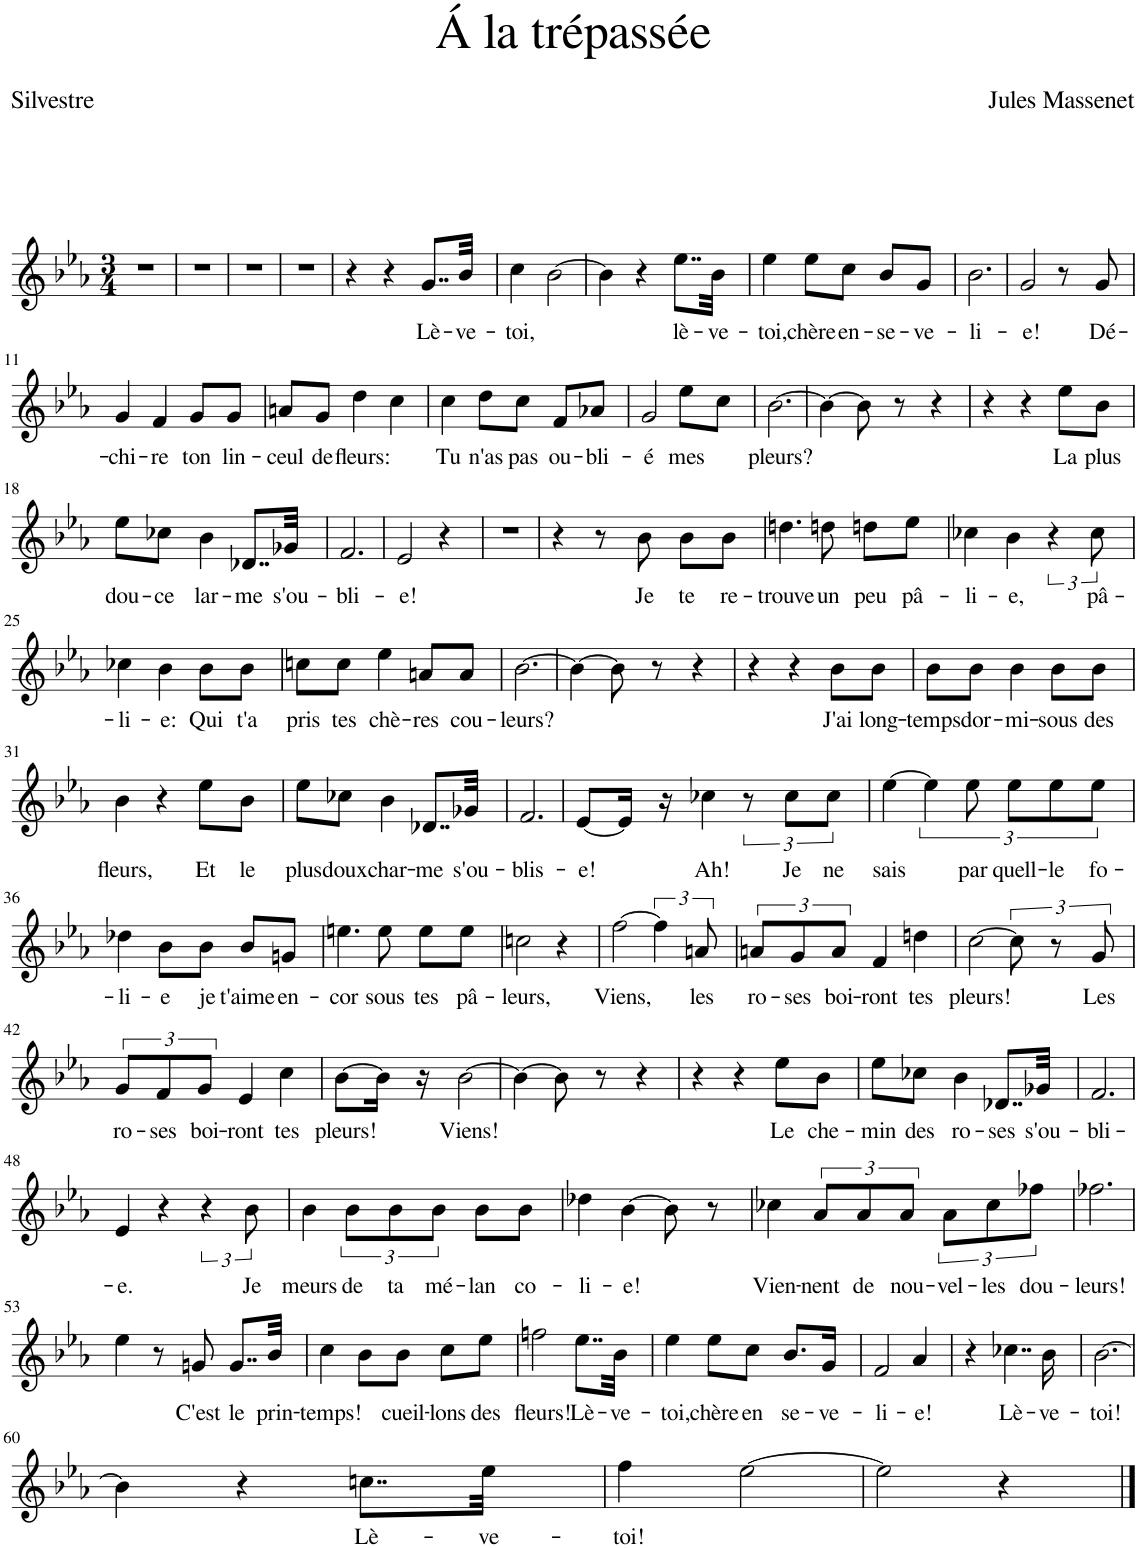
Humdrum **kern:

**kern	**text
*part1	*part1
*staff1	*staff1
*I"Piano	*
*I'Pno	*
*clefG2	*
*k[b-e-a-]	*
*M3/4	*
=1	=1
2.r	.
=2	=2
2.r	.
=3	=3
2.r	.
=4	=4
2.r	.
=5	=5
4r	.
4r	.
!	!LO:LY:b
8..g/L	Lè-
!	!LO:LY:b
32b-/Jkk	-ve-
=6	=6
!	!LO:LY:b
4cc\	-toi,
[2b-\	.
=7	=7
4b-\]	.
4r	.
!	!LO:LY:b
8..ee-\L	lè-
!	!LO:LY:b
32b-\Jkk	-ve-
=8	=8
!	!LO:LY:b
4ee-\	-toi,
!	!LO:LY:b
8ee-\L	chère
!	!LO:LY:b
8cc\J	en-
!	!LO:LY:b
8b-/L	-se-
!	!LO:LY:b
8g/J	-ve-
=9	=9
!	!LO:LY:b
2.b-\	-li-
=10	=10
!	!LO:LY:b
2g/	-e!
8r	.
!	!LO:LY:b
8g/	Dé-
!!LO:LB:g=z
=11	=11
!	!LO:LY:b
4g/	-chi-
!	!LO:LY:b
4f/	-re
!	!LO:LY:b
8g/L	ton
!	!LO:LY:b
8g/J	lin-
=12	=12
!	!LO:LY:b
8an/L	-ceul
!	!LO:LY:b
8g/J	de
!	!LO:LY:b
4dd\	fleurs:
4cc\	.
=13	=13
!	!LO:LY:b
4cc\	Tu
!	!LO:LY:b
8dd\L	n'as
!	!LO:LY:b
8cc\J	pas
!	!LO:LY:b
8f/L	ou-
!	!LO:LY:b
8a-X/J	-bli-
=14	=14
!	!LO:LY:b
2g/	-é
!	!LO:LY:b
8ee-\L	mes
8cc\J	.
=15	=15
!	!LO:LY:b
[2.b-\	pleurs?
=16	=16
4b-\_	.
8b-\]	.
8r	.
4r	.
=17	=17
4r	.
4r	.
!	!LO:LY:b
8ee-\L	La
!	!LO:LY:b
8b-\J	plus
!!LO:LB:g=z
=18	=18
!	!LO:LY:b
8ee-\L	dou-
!	!LO:LY:b
8cc-X\J	-ce
!	!LO:LY:b
4b-\	lar-
!	!LO:LY:b
8..d-X/L	-me
!	!LO:LY:b
32g-X/Jkk	s'ou-
=19	=19
!	!LO:LY:b
2.f/	-bli-
=20	=20
!	!LO:LY:b
2e-/	-e!
4r	.
=21	=21
2.r	.
=22	=22
4r	.
8r	.
!	!LO:LY:b
8b-\	Je
!	!LO:LY:b
8b-\L	te
!	!LO:LY:b
8b-\J	re-
=23	=23
!	!LO:LY:b
4.ddn\	-trouve
!	!LO:LY:b
8ddn\	un
!	!LO:LY:b
8ddn\L	peu
!	!LO:LY:b
8ee-\J	pâ-
=24	=24
!	!LO:LY:b
4cc-X\	-li-
!	!LO:LY:b
4b-\	-e,
6r	.
!	!LO:LY:b
12cc-\	pâ-
!!LO:LB:g=z
=25	=25
!	!LO:LY:b
4cc-X\	-li-
!	!LO:LY:b
4b-\	-e:
!	!LO:LY:b
8b-\L	Qui
!	!LO:LY:b
8b-\J	t'a
=26	=26
!	!LO:LY:b
8ccn\L	pris
!	!LO:LY:b
8cc\J	tes
!	!LO:LY:b
4ee-\	chè-
!	!LO:LY:b
8an/L	-res
!	!LO:LY:b
8a/J	cou-
=27	=27
!	!LO:LY:b
[2.b-\	leurs?
=28	=28
4b-\_	.
8b-\]	.
8r	.
4r	.
=29	=29
4r	.
4r	.
!	!LO:LY:b
8b-\L	J'ai
!	!LO:LY:b
8b-\J	long-
=30	=30
!	!LO:LY:b
8b-\L	-temps
!	!LO:LY:b
8b-\J	dor-
!	!LO:LY:b
4b-\	-mi-
!	!LO:LY:b
8b-\L	sous
!	!LO:LY:b
8b-\J	des
!!LO:LB:g=z
=31	=31
!	!LO:LY:b
4b-\	fleurs,
4r	.
!	!LO:LY:b
8ee-\L	Et
!	!LO:LY:b
8b-\J	le
=32	=32
!	!LO:LY:b
8ee-\L	plus
!	!LO:LY:b
8cc-X\J	doux
!	!LO:LY:b
4b-\	char-
!	!LO:LY:b
8..d-X/L	-me
!	!LO:LY:b
32g-X/Jkk	s'ou-
=33	=33
!	!LO:LY:b
2.f/	-blis-
=34	=34
!	!LO:LY:b
[8e-/L	-e!
16e-/Jk]	.
16r	.
!	!LO:LY:b
4cc-X\	Ah!
12r	.
!	!LO:LY:b
12cc-\L	Je
!	!LO:LY:b
12cc-\J	ne
=35	=35
!	!LO:LY:b
[4ee-\	sais
6ee-\]	.
!	!LO:LY:b
12ee-\	par
!	!LO:LY:b
12ee-\L	quell-
!	!LO:LY:b
12ee-\	-le
!	!LO:LY:b
12ee-\J	fo-
!!LO:LB:g=z
=36	=36
!	!LO:LY:b
4dd-X\	-li-
!	!LO:LY:b
8b-\L	-e
!	!LO:LY:b
8b-\J	je
!	!LO:LY:b
8b-/L	t'aime
!	!LO:LY:b
8gn/J	en-
=37	=37
!	!LO:LY:b
4.een\	-cor
!	!LO:LY:b
8ee\	sous
!	!LO:LY:b
8ee\L	tes
!	!LO:LY:b
8ee\J	pâ-
=38	=38
!	!LO:LY:b
2ccn\	-leurs,
4r	.
=39	=39
!	!LO:LY:b
[2ff\	Viens,
6ff\]	.
!	!LO:LY:b
12an/	les
=40	=40
!	!LO:LY:b
12an/L	ro-
!	!LO:LY:b
12g/	-ses
!	!LO:LY:b
12a/J	boi-
!	!LO:LY:b
4f/	-ront
!	!LO:LY:b
4ddn\	tes
=41	=41
!	!LO:LY:b
[2cc\	pleurs!
12cc\]	.
12r	.
!	!LO:LY:b
12g/	Les
!!LO:LB:g=z
=42	=42
!	!LO:LY:b
12g/L	ro-
!	!LO:LY:b
12f/	-ses
!	!LO:LY:b
12g/J	boi-
!	!LO:LY:b
4e-/	-ront
!	!LO:LY:b
4cc\	tes
=43	=43
!	!LO:LY:b
[8b-\L	pleurs!
16b-\Jk]	.
16r	.
!	!LO:LY:b
[2b-\	Viens!
=44	=44
4b-\_	.
8b-\]	.
8r	.
4r	.
=45	=45
4r	.
4r	.
!	!LO:LY:b
8ee-\L	Le
!	!LO:LY:b
8b-\J	che-
=46	=46
!	!LO:LY:b
8ee-\L	-min
!	!LO:LY:b
8cc-X\J	des
!	!LO:LY:b
4b-\	ro-
!	!LO:LY:b
8..d-X/L	-ses
!	!LO:LY:b
32g-X/Jkk	s'ou-
=47	=47
!	!LO:LY:b
2.f/	-bli-
!!LO:LB:g=z
=48	=48
!	!LO:LY:b
4e-/	-e.
4r	.
6r	.
!	!LO:LY:b
12b-\	Je
=49	=49
!	!LO:LY:b
4b-\	meurs
!	!LO:LY:b
12b-\L	de
!	!LO:LY:b
12b-\	ta
!	!LO:LY:b
12b-\J	mé-
!	!LO:LY:b
8b-\L	-lan
!	!LO:LY:b
8b-\J	-co-
=50	=50
!	!LO:LY:b
4dd-X\	-li-
!	!LO:LY:b
[4b-\	-e!
8b-\]	.
8r	.
=51	=51
!	!LO:LY:b
4cc-X\	Vien-
!	!LO:LY:b
12a-/L	-nent
!	!LO:LY:b
12a-/	de
!	!LO:LY:b
12a-/J	nou-
!	!LO:LY:b
12a-\L	-vel-
!	!LO:LY:b
12cc-\	-les
!	!LO:LY:b
12ff-X\J	dou-
=52	=52
!	!LO:LY:b
2.ff-X\	-leurs!
!!LO:LB:g=z
=53	=53
4ee-\	.
8r	.
!	!LO:LY:b
8gn/	C'est
!	!LO:LY:b
8..g/L	le
!	!LO:LY:b
32b-/Jkk	prin-
=54	=54
!	!LO:LY:b
4cc\	-temps!
8b-\L	.
!	!LO:LY:b
8b-\J	cueil-
!	!LO:LY:b
8cc\L	-lons
!	!LO:LY:b
8ee-\J	des
=55	=55
!	!LO:LY:b
2ffn\	fleurs!
!	!LO:LY:b
8..ee-\L	Lè-
!	!LO:LY:b
32b-\Jkk	-ve-
=56	=56
!	!LO:LY:b
4ee-\	-toi,
!	!LO:LY:b
8ee-\L	chère
!	!LO:LY:b
8cc\J	en
!	!LO:LY:b
8.b-/L	se-
!	!LO:LY:b
16g/Jk	-ve-
=57	=57
!	!LO:LY:b
2f/	-li-
!	!LO:LY:b
4a-/	-e!
=58	=58
4r	.
!	!LO:LY:b
4..cc-X\	Lè-
!	!LO:LY:b
16b-\	-ve-
=59	=59
!	!LO:LY:b
[2.b-\	-toi!
!!LO:LB:g=z
=60	=60
4b-\]	.
4r	.
!	!LO:LY:b
8..ccn\L	Lè-
!	!LO:LY:b
32ee-\Jkk	-ve-
=61	=61
!	!LO:LY:b
4ff\	-toi!
[2ee-\	.
=62	=62
2ee-\]	.
4r	.
==	==
*-	*-
